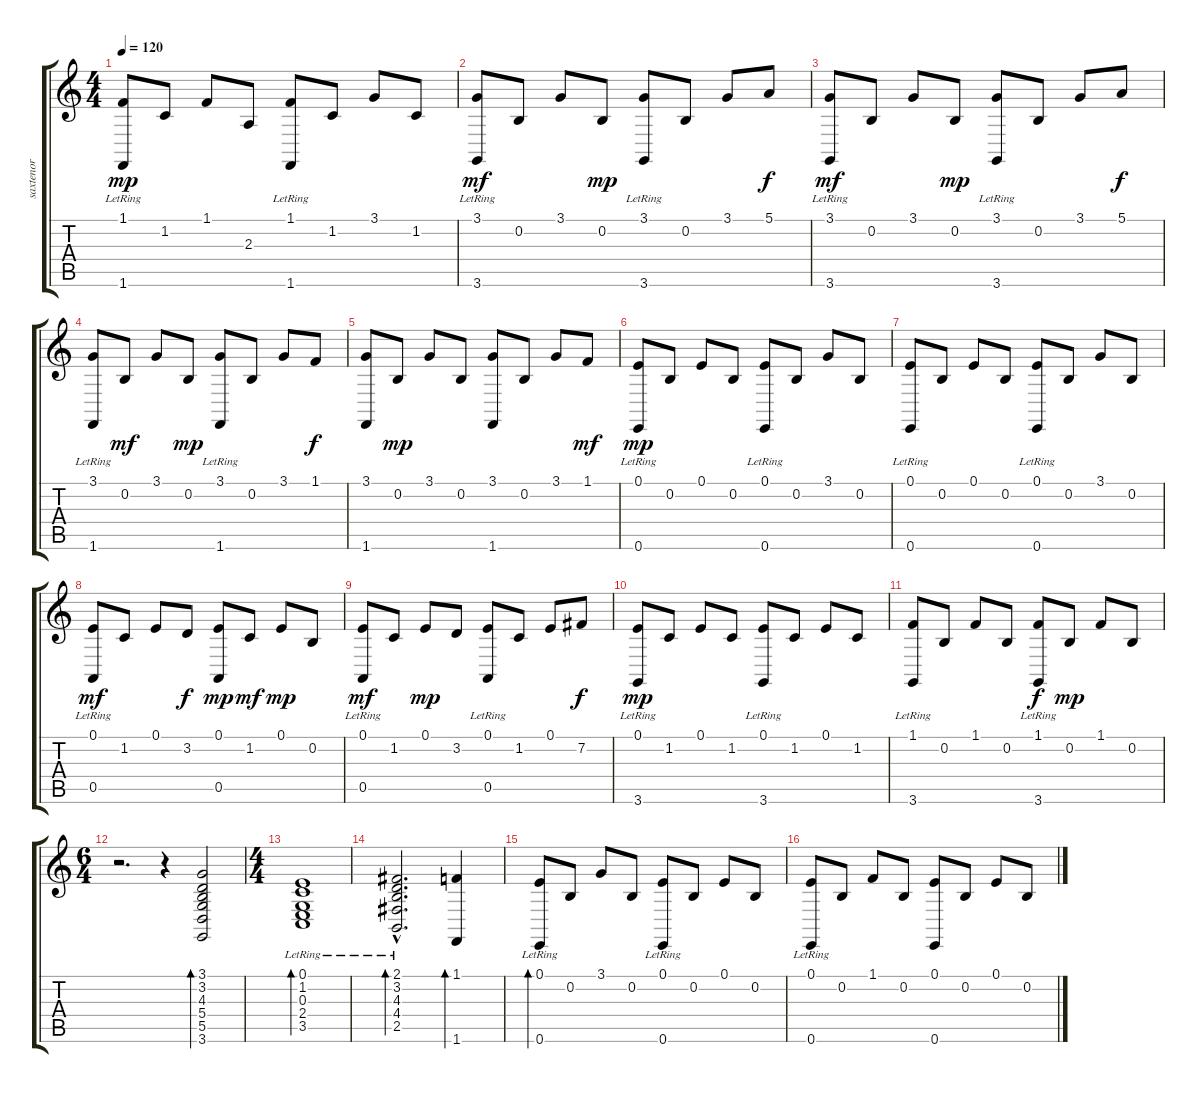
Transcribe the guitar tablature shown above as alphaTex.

\track ("saxtenor" "saxtenor") {instrument tenorsax}
\staff {score tabs}
\tuning (E4 B3 G3 D3 A2 E2) {hide}
\ts (4 4)
\tempo 120
\clef g2
\ks c
(1.1 1.6{lr}).8{dy mp} 1.2.8 1.1.8 2.3.8 (1.1 1.6{lr}).8 1.2.8 3.1.8 1.2.8 |
(3.1 3.6{lr}).8{dy mf} 0.2.8 3.1.8 0.2.8{dy mp} (3.1 3.6{lr}).8 0.2.8 3.1.8 5.1.8{dy f} |
(3.1 3.6{lr}).8{dy mf} 0.2.8 3.1.8 0.2.8{dy mp} (3.1 3.6{lr}).8 0.2.8 3.1.8 5.1.8{dy f} |
(3.1 1.6{lr}).8 0.2.8{dy mf} 3.1.8 0.2.8{dy mp} (3.1 1.6{lr}).8 0.2.8 3.1.8 1.1.8{dy f} |
(3.1 1.6).8 0.2.8{dy mp} 3.1.8 0.2.8 (3.1 1.6).8 0.2.8 3.1.8 1.1.8{dy mf} |
(0.1 0.6{lr}).8{dy mp} 0.2.8 0.1.8 0.2.8 (0.1 0.6{lr}).8 0.2.8 3.1.8 0.2.8 |
(0.1 0.6{lr}).8 0.2.8 0.1.8 0.2.8 (0.1 0.6{lr}).8 0.2.8 3.1.8 0.2.8 |
(0.1 0.5{lr}).8{dy mf} 1.2.8 0.1.8 3.2.8{dy f} (0.1 0.5).8{dy mp} 1.2.8{dy mf} 0.1.8{dy mp} 0.2.8 |
(0.1 0.5{lr}).8{dy mf} 1.2.8 0.1.8{dy mp} 3.2.8 (0.1 0.5{lr}).8 1.2.8 0.1.8 7.2.8{dy f} |
(0.1 3.6{lr}).8{dy mp} 1.2.8 0.1.8 1.2.8 (0.1 3.6{lr}).8 1.2.8 0.1.8 1.2.8 |
(1.1 3.6{lr}).8 0.2.8 1.1.8 0.2.8 (1.1 3.6{lr}).8{dy f} 0.2.8{dy mp} 1.1.8 0.2.8 |
\ts (6 4)
r.2{d} r.4 (3.1 3.2 4.3 5.4 5.5 3.6).2{bd 480} |
\ts (4 4)
(0.1{lr} 1.2 0.3 2.4 3.5).1{bd 480} |
(2.1{hac lr} 3.2{hac} 4.3{hac} 4.4{hac} 2.5{hac}).2{d bd 480} (1.1 1.6).4{bd 480} |
(0.1 0.6{lr}).8{bd 240} 0.2.8 3.1.8 0.2.8 (0.1 0.6{lr}).8 0.2.8 0.1.8 0.2.8 |
(0.1 0.6{lr}).8 0.2.8 1.1.8 0.2.8 (0.1 0.6).8 0.2.8 0.1.8 0.2.8
